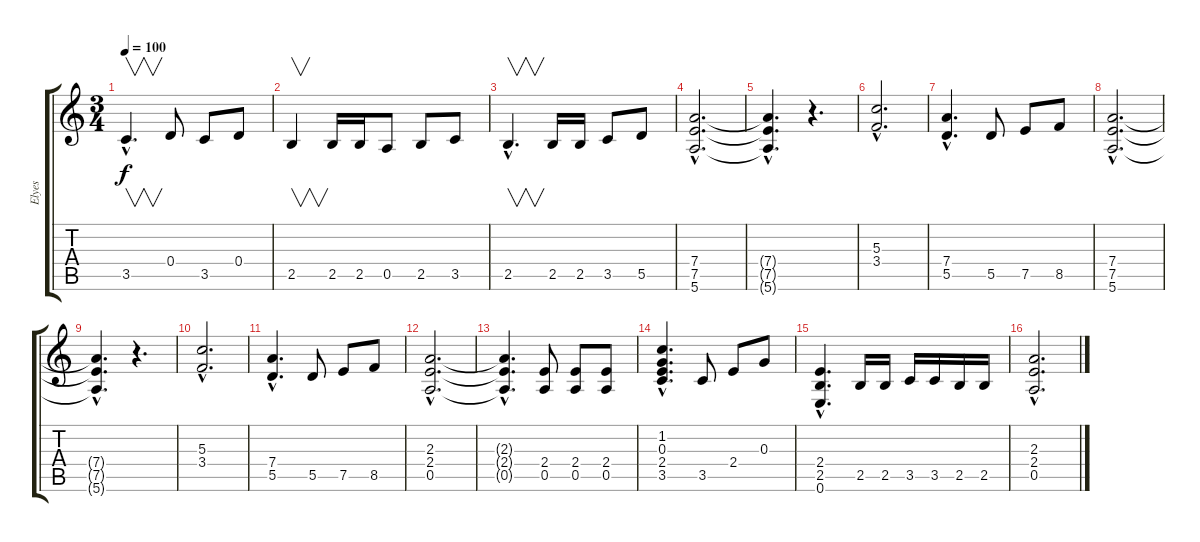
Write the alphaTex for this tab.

\track ("Elyes" "Elyes") {instrument distortionguitar}
\staff {score tabs}
\tuning (E4 B3 G3 D3 A2 E2) {hide}
\ts (3 4)
\tempo 100
\clef g2
\ks c
3.5{hac}.4{v d dy f} 0.4.8 3.5.8 0.4.8 |
2.5.4{v} 2.5.16 2.5.16 0.5.8 2.5.8 3.5.8 |
2.5{hac}.4{v d} 2.5.16 2.5.16 3.5.8 5.5.8 |
(7.4{hac} 7.5{hac} 5.6{hac}).2{d} |
(7.4{hac t} 7.5{hac t} 5.6{hac t}).4{d} r.4{d} |
(5.3{hac} 3.4{hac}).2{d} |
(7.4{hac} 5.5{hac}).4{d} 5.5.8 7.5.8 8.5.8 |
(7.4{hac} 7.5{hac} 5.6{hac}).2{d} |
(7.4{hac t} 7.5{hac t} 5.6{hac t}).4{d} r.4{d} |
(5.3{hac} 3.4{hac}).2{d} |
(7.4{hac} 5.5{hac}).4{d} 5.5.8 7.5.8 8.5.8 |
(2.3{hac} 2.4{hac} 0.5{hac}).2{d} |
(2.3{hac t} 2.4{hac t} 0.5{hac t}).4{d} (2.4 0.5).8 (2.4 0.5).8 (2.4 0.5).8 |
(1.2{hac} 0.3{hac} 2.4{hac} 3.5{hac}).4{d} 3.5.8 2.4.8 0.3.8 |
(2.4{hac} 2.5{hac} 0.6{hac}).4{d} 2.5.16 2.5.16 3.5.16 3.5.16 2.5.16 2.5.16 |
(2.3{hac} 2.4{hac} 0.5{hac}).2{d}
